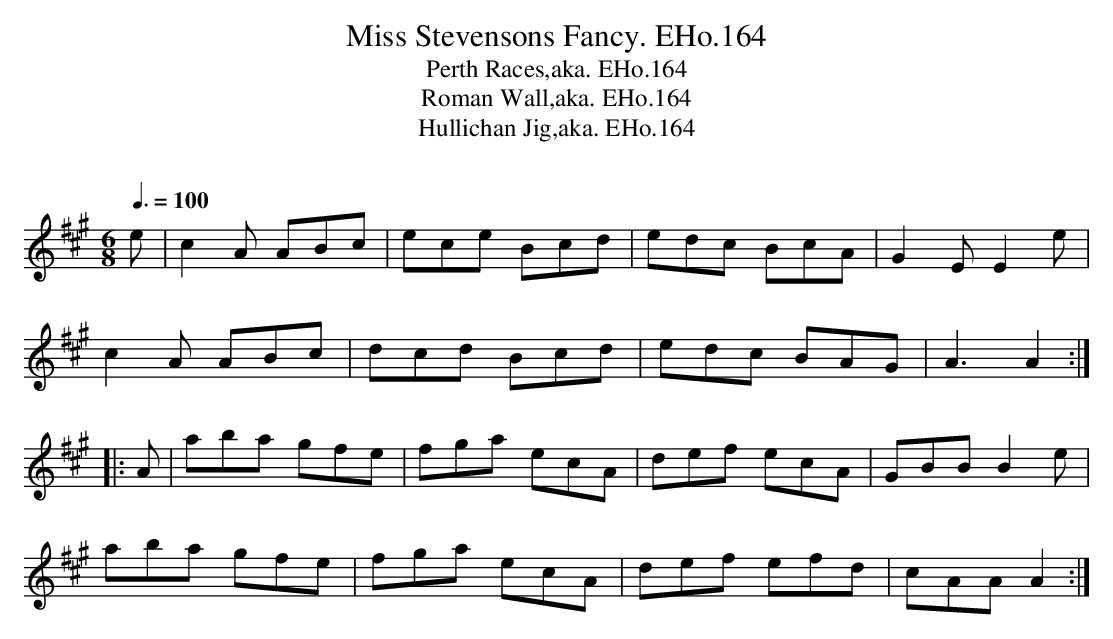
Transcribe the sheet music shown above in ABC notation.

X:1
T:Miss Stevensons Fancy. EHo.164
T:Perth Races,aka. EHo.164
T:Roman Wall,aka. EHo.164
T:Hullichan Jig,aka. EHo.164
M:6/8
L:1/8
Q:3/8=100
O:
K:A
e | c2A ABc | ece Bcd | edc BcA | G2E E2e |
c2A ABc | dcd Bcd | edc BAG | A3A2 :|
|: A | aba gfe | fga ecA | def ecA | GBB B2e |
aba gfe | fga ecA | def efd | cAA A2 :|
